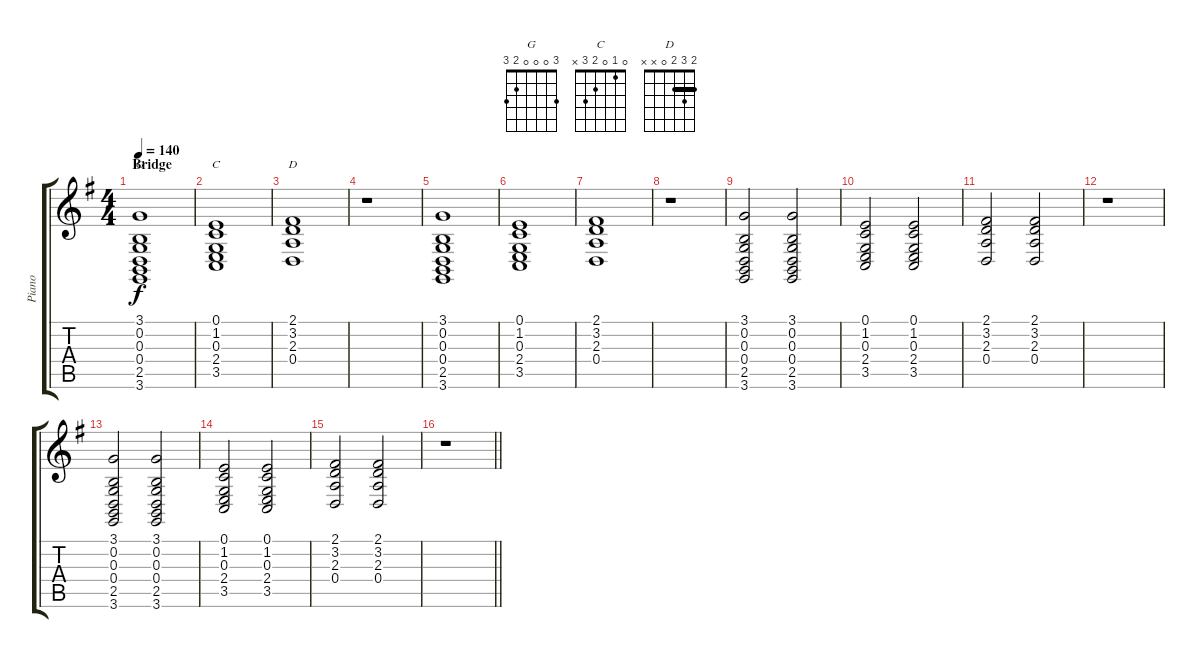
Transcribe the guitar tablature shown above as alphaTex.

\track ("Piano" "Piano") {instrument electricgrandpiano}
\staff {score tabs}
\tuning (E4 B3 G3 D3 A2 E2) {hide}
\chord ("G" 3 0 0 0 2 3)
\chord ("C" 0 1 0 2 3 x)
\chord ("D" 2 3 2 0 x x) {barre 2}
\ts (4 4)
\section ("" "Bridge")
\tempo 140
\clef g2
\ks g
(3.1 0.2 0.3 0.4 2.5 3.6).1{ch "G" dy f} |
(0.1 1.2 0.3 2.4 3.5).1{ch "C"} |
(2.1 3.2 2.3 0.4).1{ch "D"} |
r.1 |
(3.1 0.2 0.3 0.4 2.5 3.6).1 |
(0.1 1.2 0.3 2.4 3.5).1 |
(2.1 3.2 2.3 0.4).1 |
r.1 |
(3.1 0.2 0.3 0.4 2.5 3.6).2 (3.1 0.2 0.3 0.4 2.5 3.6).2 |
(0.1 1.2 0.3 2.4 3.5).2 (0.1 1.2 0.3 2.4 3.5).2 |
(2.1 3.2 2.3 0.4).2 (2.1 3.2 2.3 0.4).2 |
r.1 |
(3.1 0.2 0.3 0.4 2.5 3.6).2 (3.1 0.2 0.3 0.4 2.5 3.6).2 |
(0.1 1.2 0.3 2.4 3.5).2 (0.1 1.2 0.3 2.4 3.5).2 |
(2.1 3.2 2.3 0.4).2 (2.1 3.2 2.3 0.4).2 |
\barLineRight lightlight
r.1
